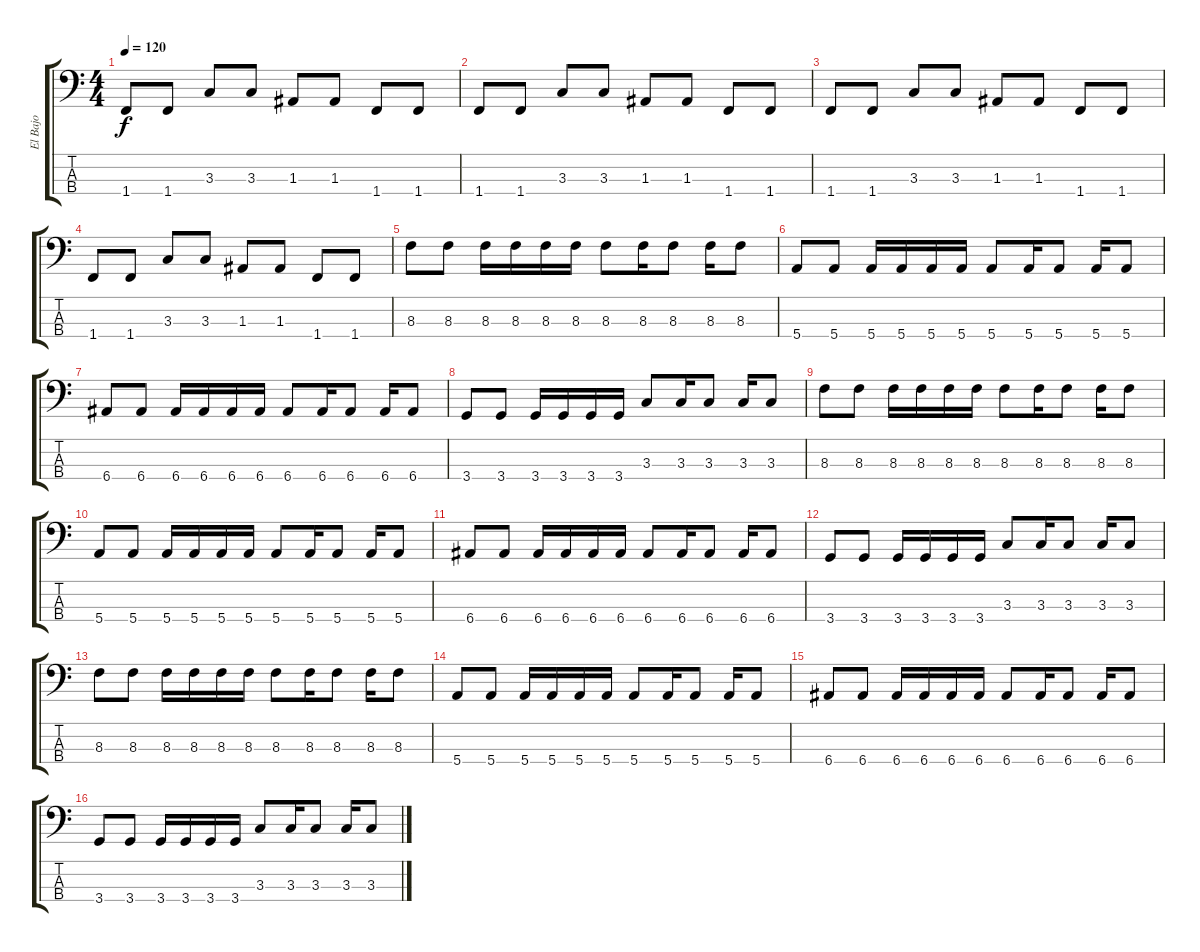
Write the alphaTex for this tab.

\track ("El Bajo" "El Bajo") {instrument electricbasspick}
\staff {score tabs}
\tuning (G2 D2 A1 E1) {hide}
\ts (4 4)
\tempo 120
\clef f4
\ks c
1.4.8{dy f} 1.4.8 3.3.8 3.3.8 1.3.8 1.3.8 1.4.8 1.4.8 |
1.4.8 1.4.8 3.3.8 3.3.8 1.3.8 1.3.8 1.4.8 1.4.8 |
1.4.8 1.4.8 3.3.8 3.3.8 1.3.8 1.3.8 1.4.8 1.4.8 |
1.4.8 1.4.8 3.3.8 3.3.8 1.3.8 1.3.8 1.4.8 1.4.8 |
8.3.8 8.3.8 8.3.16 8.3.16 8.3.16 8.3.16 8.3.8 8.3.16 8.3.8 8.3.16 8.3.8 |
5.4.8 5.4.8 5.4.16 5.4.16 5.4.16 5.4.16 5.4.8 5.4.16 5.4.8 5.4.16 5.4.8 |
6.4.8 6.4.8 6.4.16 6.4.16 6.4.16 6.4.16 6.4.8 6.4.16 6.4.8 6.4.16 6.4.8 |
3.4.8 3.4.8 3.4.16 3.4.16 3.4.16 3.4.16 3.3.8 3.3.16 3.3.8 3.3.16 3.3.8 |
8.3.8 8.3.8 8.3.16 8.3.16 8.3.16 8.3.16 8.3.8 8.3.16 8.3.8 8.3.16 8.3.8 |
5.4.8 5.4.8 5.4.16 5.4.16 5.4.16 5.4.16 5.4.8 5.4.16 5.4.8 5.4.16 5.4.8 |
6.4.8 6.4.8 6.4.16 6.4.16 6.4.16 6.4.16 6.4.8 6.4.16 6.4.8 6.4.16 6.4.8 |
3.4.8 3.4.8 3.4.16 3.4.16 3.4.16 3.4.16 3.3.8 3.3.16 3.3.8 3.3.16 3.3.8 |
8.3.8 8.3.8 8.3.16 8.3.16 8.3.16 8.3.16 8.3.8 8.3.16 8.3.8 8.3.16 8.3.8 |
5.4.8 5.4.8 5.4.16 5.4.16 5.4.16 5.4.16 5.4.8 5.4.16 5.4.8 5.4.16 5.4.8 |
6.4.8 6.4.8 6.4.16 6.4.16 6.4.16 6.4.16 6.4.8 6.4.16 6.4.8 6.4.16 6.4.8 |
3.4.8 3.4.8 3.4.16 3.4.16 3.4.16 3.4.16 3.3.8 3.3.16 3.3.8 3.3.16 3.3.8
